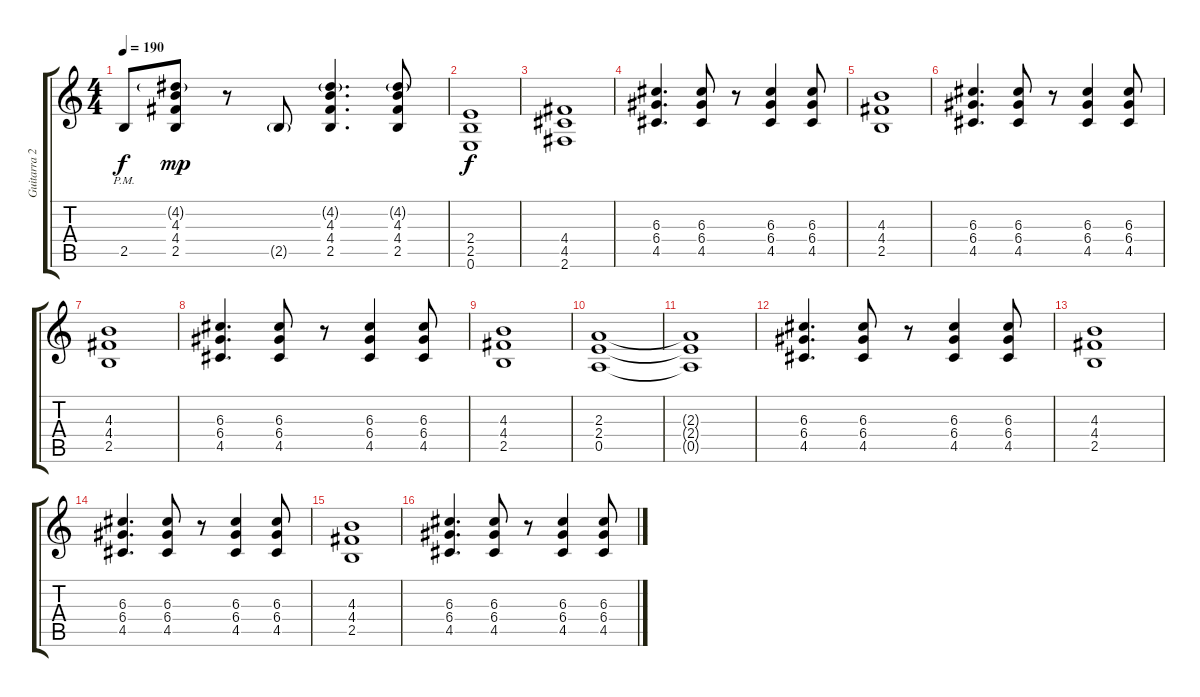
\track ("Guitarra 2" "Guitarra 2") {instrument overdrivenguitar}
\staff {score tabs}
\tuning (E4 B3 G3 D3 A2 E2) {hide}
\ts (4 4)
\tempo 190
\clef g2
\ks c
2.5{pm}.8{dy f} (4.2{g} 4.3 4.4 2.5).8{dy mp} r.8 2.5{g}.8 (4.2{g} 4.3 4.4 2.5).4{d} (4.2{g} 4.3 4.4 2.5).8 |
(2.4 2.5 0.6).1{dy f} |
(4.4 4.5 2.6).1 |
(6.3 6.4 4.5).4{d} (6.3 6.4 4.5).8 r.8 (6.3 6.4 4.5).4 (6.3 6.4 4.5).8 |
(4.3 4.4 2.5).1 |
(6.3 6.4 4.5).4{d} (6.3 6.4 4.5).8 r.8 (6.3 6.4 4.5).4 (6.3 6.4 4.5).8 |
(4.3 4.4 2.5).1 |
(6.3 6.4 4.5).4{d} (6.3 6.4 4.5).8 r.8 (6.3 6.4 4.5).4 (6.3 6.4 4.5).8 |
(4.3 4.4 2.5).1 |
(2.3 2.4 0.5).1 |
(2.3{t} 2.4{t} 0.5{t}).1 |
(6.3 6.4 4.5).4{d} (6.3 6.4 4.5).8 r.8 (6.3 6.4 4.5).4 (6.3 6.4 4.5).8 |
(4.3 4.4 2.5).1 |
(6.3 6.4 4.5).4{d} (6.3 6.4 4.5).8 r.8 (6.3 6.4 4.5).4 (6.3 6.4 4.5).8 |
(4.3 4.4 2.5).1 |
(6.3 6.4 4.5).4{d} (6.3 6.4 4.5).8 r.8 (6.3 6.4 4.5).4 (6.3 6.4 4.5).8
